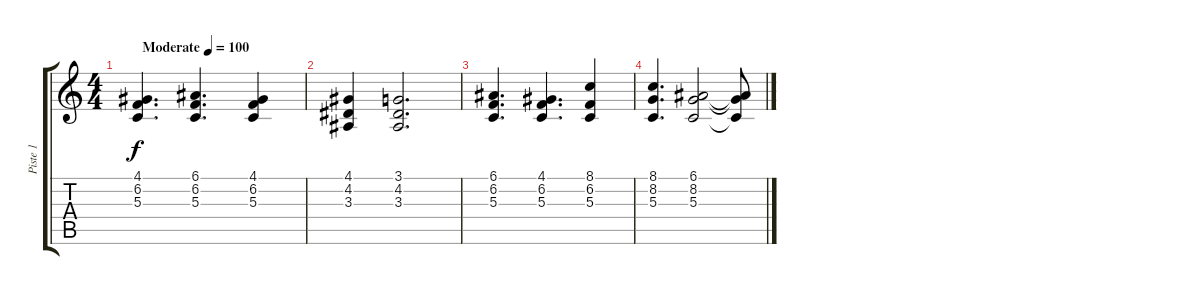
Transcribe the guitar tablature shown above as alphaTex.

\track ("Piste 1" "Piste 1") {instrument stringensemble1}
\staff {score tabs}
\tuning (E4 B3 G3 D3 A2 E2) {hide}
\ts (4 4)
\tempo (100 "Moderate")
\clef g2
\ks c
(4.1 6.2 5.3).4{d dy f instrument stringensemble1} (6.1 6.2 5.3).4{d} (4.1 6.2 5.3).4 |
(4.1 4.2 3.3).4 (3.1 4.2 3.3).2{d} |
(6.1 6.2 5.3).4{d} (4.1 6.2 5.3).4{d} (8.1 6.2 5.3).4 |
(8.1 8.2 5.3).4{d} (6.1 8.2 5.3).2 (6.1{t} 8.2{t} 5.3{t}).8
